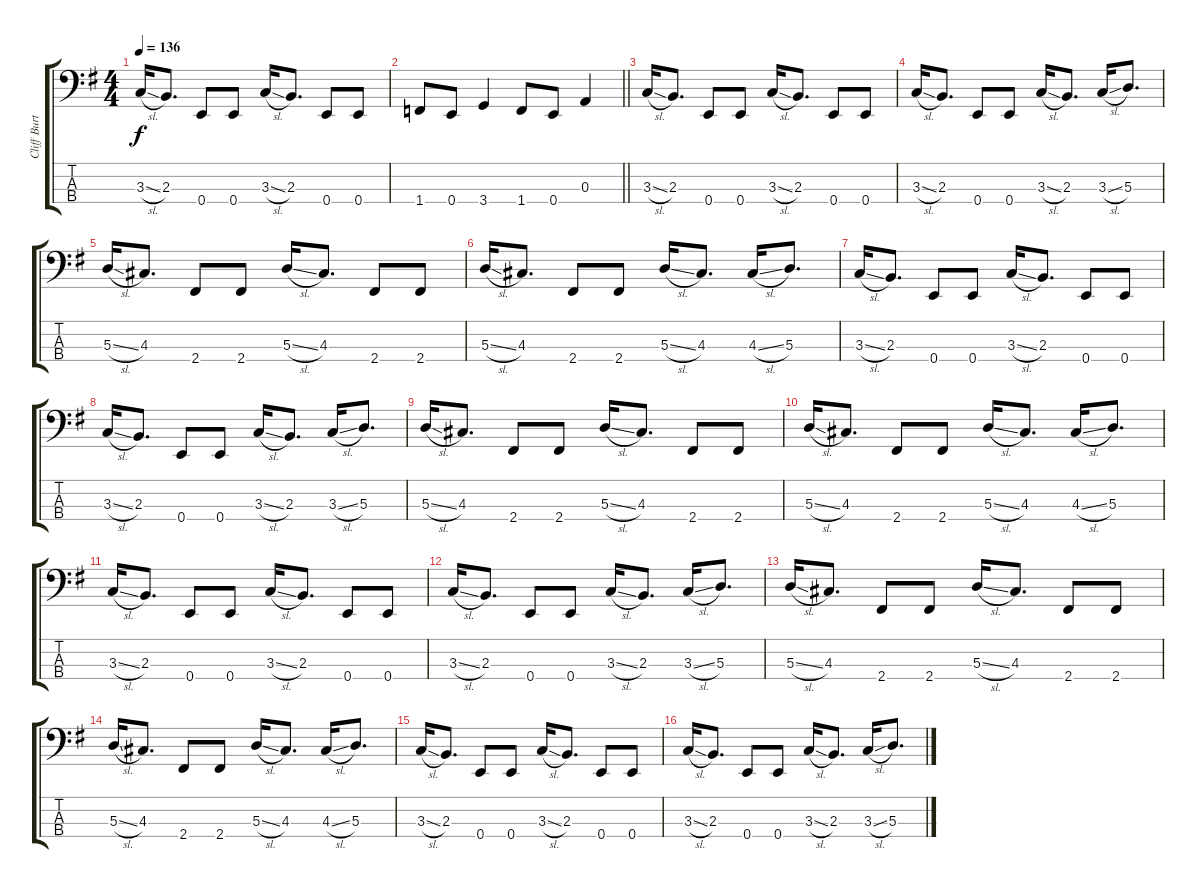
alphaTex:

\track ("Cliff Burton" "Cliff Burt") {instrument electricbassfinger}
\staff {score tabs}
\tuning (G2 D2 A1 E1) {hide}
\ts (4 4)
\tempo 136
\clef f4
\ks eminor
3.3{sl}.16{dy f} 2.3.8{d} 0.4.8 0.4.8 3.3{sl}.16 2.3.8{d} 0.4.8 0.4.8 |
\barLineRight lightlight
1.4.8 0.4.8 3.4.4 1.4.8 0.4.8 0.3.4 |
3.3{sl}.16 2.3.8{d} 0.4.8 0.4.8 3.3{sl}.16 2.3.8{d} 0.4.8 0.4.8 |
3.3{sl}.16 2.3.8{d} 0.4.8 0.4.8 3.3{sl}.16 2.3.8{d} 3.3{sl}.16 5.3.8{d} |
5.3{sl}.16 4.3.8{d} 2.4.8 2.4.8 5.3{sl}.16 4.3.8{d} 2.4.8 2.4.8 |
5.3{sl}.16 4.3.8{d} 2.4.8 2.4.8 5.3{sl}.16 4.3.8{d} 4.3{sl}.16 5.3.8{d} |
3.3{sl}.16 2.3.8{d} 0.4.8 0.4.8 3.3{sl}.16 2.3.8{d} 0.4.8 0.4.8 |
3.3{sl}.16 2.3.8{d} 0.4.8 0.4.8 3.3{sl}.16 2.3.8{d} 3.3{sl}.16 5.3.8{d} |
5.3{sl}.16 4.3.8{d} 2.4.8 2.4.8 5.3{sl}.16 4.3.8{d} 2.4.8 2.4.8 |
5.3{sl}.16 4.3.8{d} 2.4.8 2.4.8 5.3{sl}.16 4.3.8{d} 4.3{sl}.16 5.3.8{d} |
3.3{sl}.16 2.3.8{d} 0.4.8 0.4.8 3.3{sl}.16 2.3.8{d} 0.4.8 0.4.8 |
3.3{sl}.16 2.3.8{d} 0.4.8 0.4.8 3.3{sl}.16 2.3.8{d} 3.3{sl}.16 5.3.8{d} |
5.3{sl}.16 4.3.8{d} 2.4.8 2.4.8 5.3{sl}.16 4.3.8{d} 2.4.8 2.4.8 |
5.3{sl}.16 4.3.8{d} 2.4.8 2.4.8 5.3{sl}.16 4.3.8{d} 4.3{sl}.16 5.3.8{d} |
3.3{sl}.16 2.3.8{d} 0.4.8 0.4.8 3.3{sl}.16 2.3.8{d} 0.4.8 0.4.8 |
3.3{sl}.16 2.3.8{d} 0.4.8 0.4.8 3.3{sl}.16 2.3.8{d} 3.3{sl}.16 5.3.8{d}
